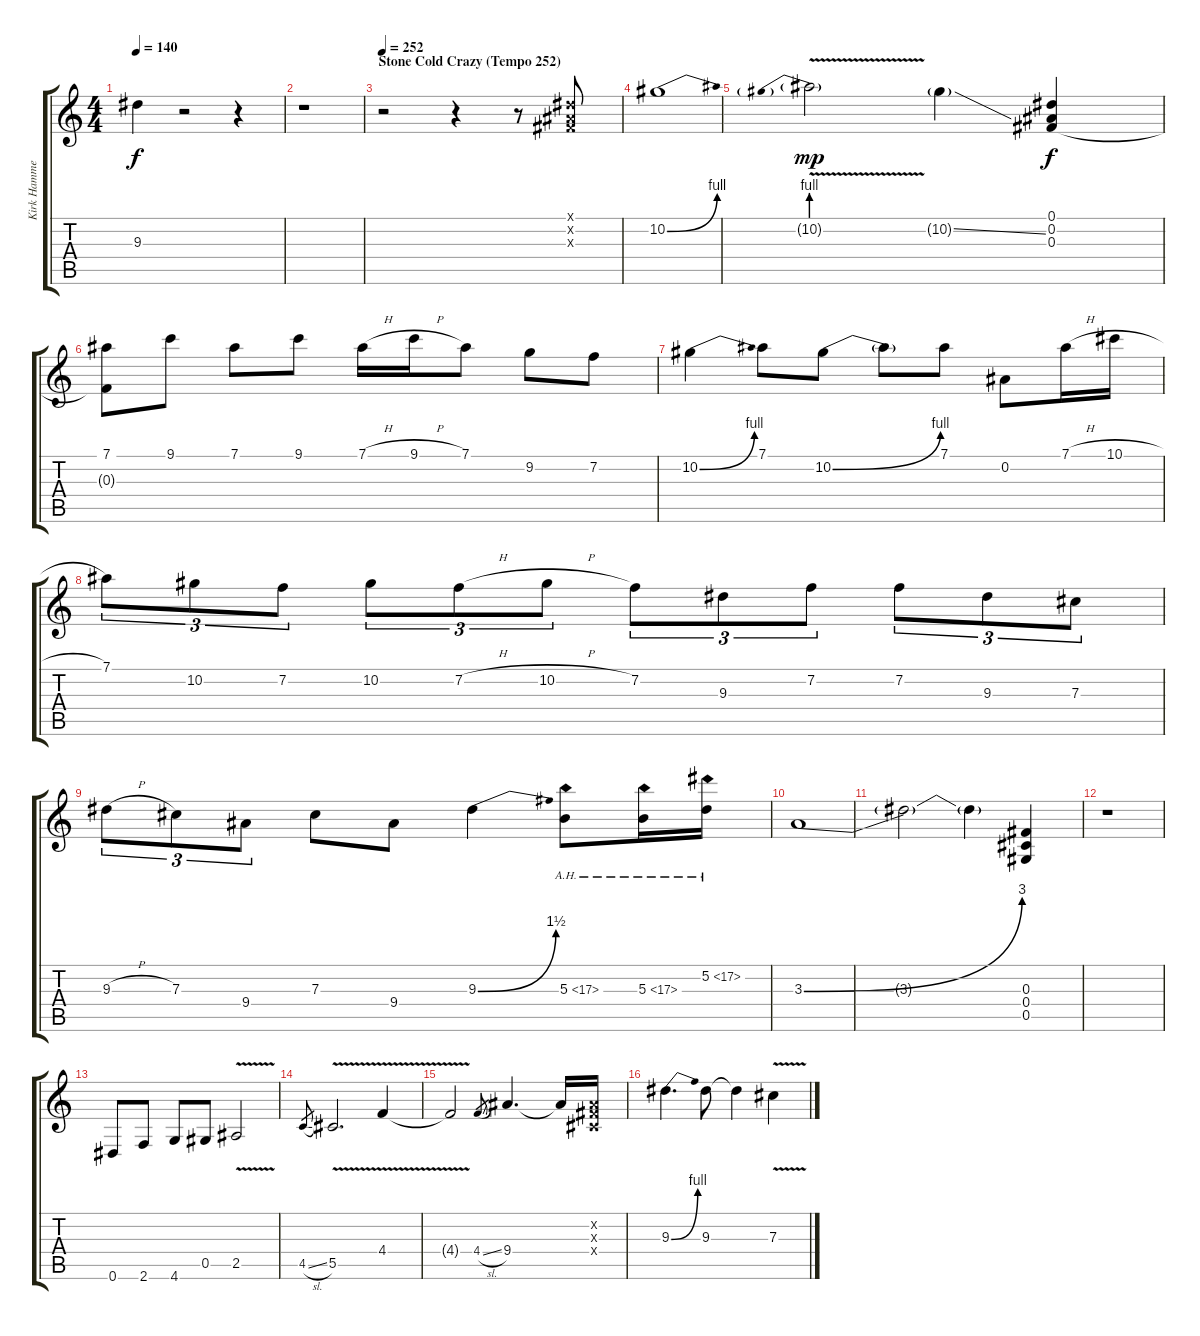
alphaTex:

\track ("Kirk Hammett (Distortion Guitar)" "Kirk Hamme") {instrument overdrivenguitar}
\staff {score tabs}
\tuning (Eb4 Bb3 Gb3 Db3 Ab2 Eb2) {hide}
\ts (4 4)
\tempo 140
\clef g2
\ks c
9.3.4{dy f} r.2 r.4 |
r.1 |
\section ("" "Stone Cold Crazy (Tempo 252)")
\tempo 252
r.2 r.4 r.8 (0.1{x} 0.2{x} 0.3{x}).8 |
10.2{be (bend 0 0 60 4)}.1 |
10.2{be (prebend 0 4 60 4) v g}.2{dy mp} 10.2{ss g}.4 (0.1 0.2 0.3).4{dy f} |
(7.1 0.3{t}).8 9.1.8 7.1.8 9.1.8 7.1{h}.16 9.1{h}.16 7.1.8 9.2.8 7.2.8 |
10.2{be (bend 0 0 60 4)}.4 7.1.8 10.2{be (bend 0 0 60 4)}.8 10.2{t}.8 7.1.8 0.2.8 7.1{h}.16 10.1{h}.16 |
7.1.8{tu (3 2)} 10.2.8{tu (3 2)} 7.2.8{tu (3 2)} 10.2.8{tu (3 2)} 7.2{h}.8{tu (3 2)} 10.2{h}.8{tu (3 2)} 7.2.8{tu (3 2)} 9.3.8{tu (3 2)} 7.2.8{tu (3 2)} 7.2.8{tu (3 2)} 9.3.8{tu (3 2)} 7.3.8{tu (3 2)} |
9.3{h}.8{tu (3 2)} 7.3.8{tu (3 2)} 9.4.8{tu (3 2)} 7.3.8 9.4.8 9.3{be (bend 0 0 60 6)}.4 5.3{ah 12}.8 5.3{ah 12}.16 5.2{ah 12}.16 |
3.3{be (bend 0 0 60 12)}.1 |
3.3{t}.2 3.3{t}.4 (0.3 0.4 0.5).4 |
r.1 |
0.6.8 2.6.8 4.6.8 0.5.8 2.5{v}.2 |
4.5{sl}.8{gr} 5.5{v}.2{d} 4.4{v}.4 |
4.4{v t}.2 4.4{sl}.8{gr} 9.4.4{d} 9.4{t}.16 (0.2{x} 0.3{x} 0.4{x}).16 |
9.3{be (bend 0 0 60 4)}.4{d} 9.3.8 9.3{t}.4 7.3{v}.4
